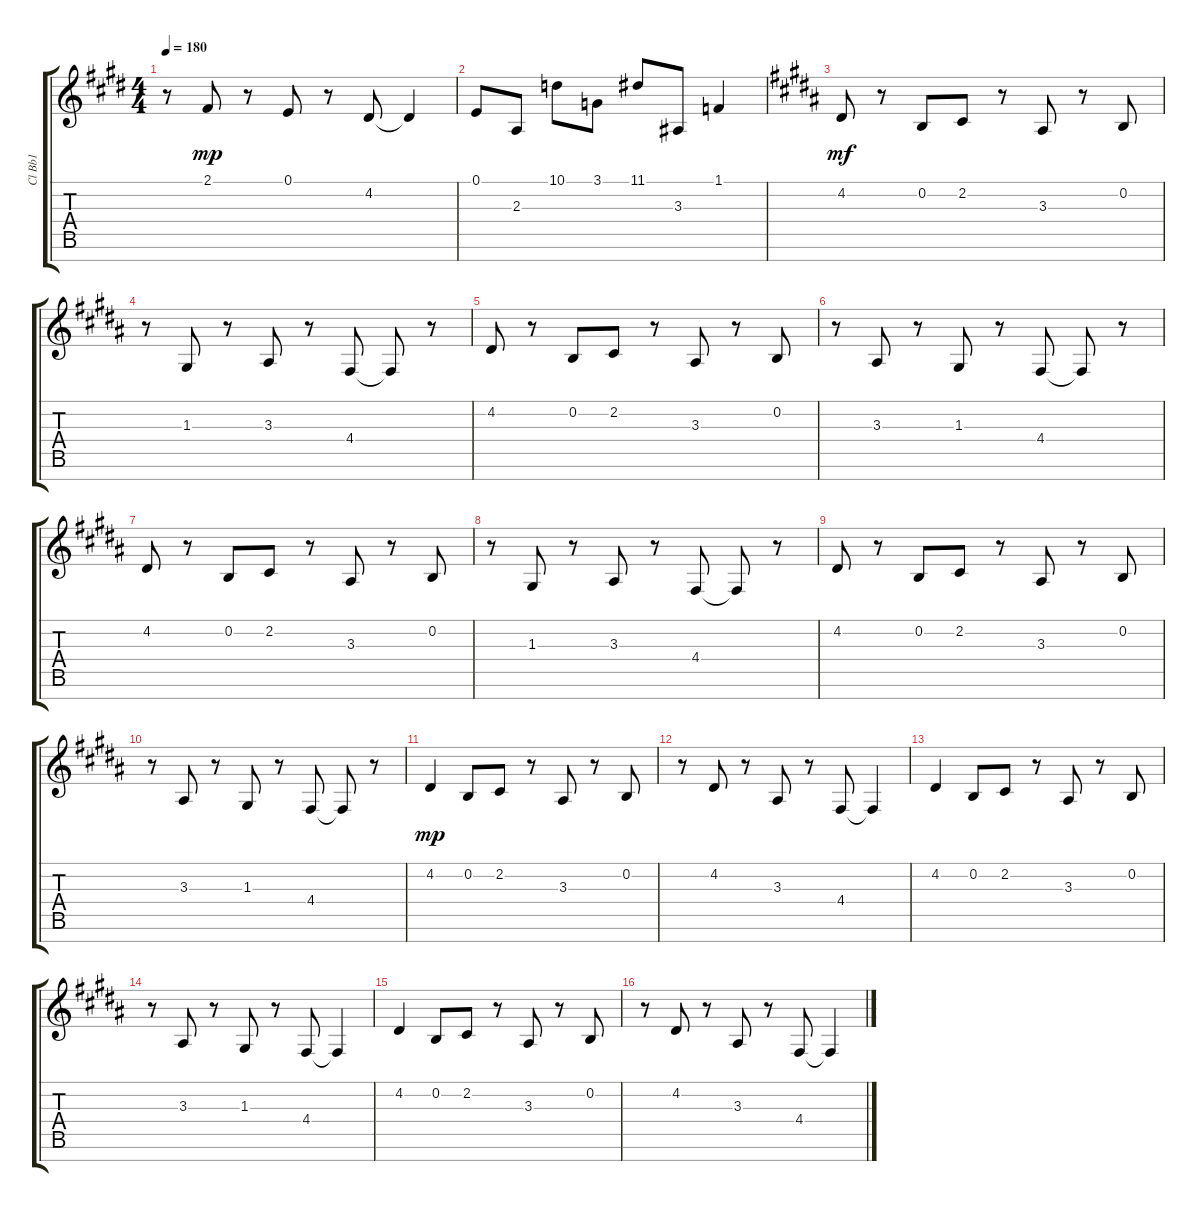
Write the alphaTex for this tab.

\track ("Cl Bb1" "Cl Bb1") {instrument clarinet}
\staff {score tabs}
\tuning (E4 B3 G3 D3 A2 E2 B1) {hide}
\ts (4 4)
\tempo 180
\clef g2
\ks e
r.8{dy mp} 2.1.8 r.8 0.1.8 r.8 4.2.8 4.2{t}.4 |
0.1.8 2.3.8 10.1.8 3.1.8 11.1.8 3.3.8 1.1.4 |
\ks b
4.2.8{dy mf} r.8 0.2.8 2.2.8 r.8 3.3.8 r.8 0.2.8 |
r.8 1.3.8 r.8 3.3.8 r.8 4.4.8 4.4{t}.8 r.8 |
4.2.8 r.8 0.2.8 2.2.8 r.8 3.3.8 r.8 0.2.8 |
r.8 3.3.8 r.8 1.3.8 r.8 4.4.8 4.4{t}.8 r.8 |
4.2.8 r.8 0.2.8 2.2.8 r.8 3.3.8 r.8 0.2.8 |
r.8 1.3.8 r.8 3.3.8 r.8 4.4.8 4.4{t}.8 r.8 |
4.2.8 r.8 0.2.8 2.2.8 r.8 3.3.8 r.8 0.2.8 |
r.8 3.3.8 r.8 1.3.8 r.8 4.4.8 4.4{t}.8 r.8 |
4.2.4{dy mp} 0.2.8 2.2.8 r.8 3.3.8 r.8 0.2.8 |
r.8 4.2.8 r.8 3.3.8 r.8 4.4.8 4.4{t}.4 |
4.2.4 0.2.8 2.2.8 r.8 3.3.8 r.8 0.2.8 |
r.8 3.3.8 r.8 1.3.8 r.8 4.4.8 4.4{t}.4 |
4.2.4 0.2.8 2.2.8 r.8 3.3.8 r.8 0.2.8 |
r.8 4.2.8 r.8 3.3.8 r.8 4.4.8 4.4{t}.4
